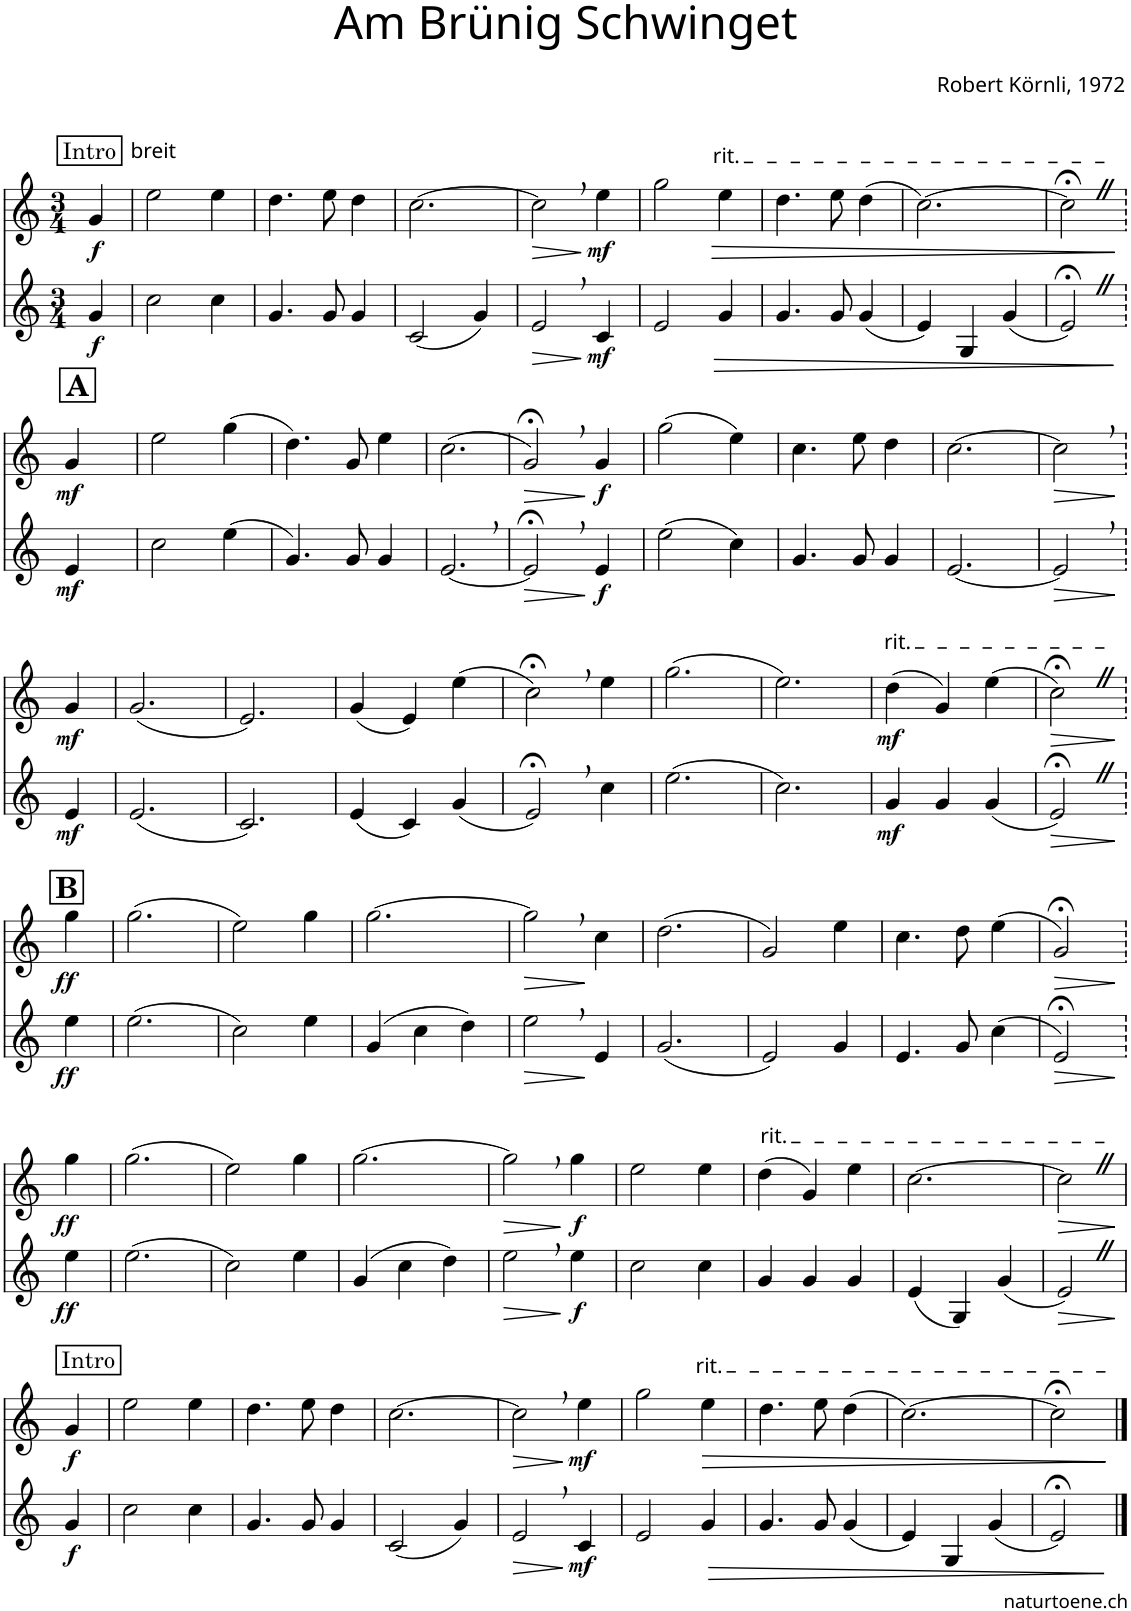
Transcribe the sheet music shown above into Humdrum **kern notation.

**kern	**dynam	**kern	**dynam
*part2	*part2	*part1	*part1
*staff2	*staff2	*staff1	*staff1
*I"Alphorn	*	*I"Alphorn	*
*clefG2	*	*clefG2	*
*Trd4c6	*	*Trd4c6	*
*k[]	*	*k[]	*
*M3/4	*	*M3/4	*
!!LO:REH:place=s1:a:cj:fs=11:t=Intro
=	=	=	=
!	!	!LO:TX:a:t=breit	!
!	!LO:DY:b	!	!LO:DY:b
4g/	f	4g/	f
=1	=1	=1	=1
2cc\	.	2ee\	.
4cc\	.	4ee\	.
=2	=2	=2	=2
4.g/	.	4.dd\	.
8g/	.	8ee\	.
4g/	.	4dd\	.
=3	=3	=3	=3
(2c/	.	[2.cc\	.
4g/)	.	.	.
=4	=4	=4	=4
!	!LO:HP:b	!	!LO:HP:b
2e,/	>	2cc,\]	>
!	!LO:DY:n=1:b	!	!LO:DY:n=1:b
4c/	] mf	4ee\	] mf
=5	=5	=5	=5
2e/	.	2gg\	.
!	!	!LO:TX:a:t=rit.	!
!	!LO:HP:b	!	!
4g/	>	4ee\	.
=6	=6	=6	=6
!	!	!	!LO:HP:b
4.g/	.	4.dd\	>
8g/	.	8ee\	.
(4g/	.	(4dd\	.
=7	=7	=7	=7
4e/)	.	[2.cc\)	.
4G/	.	.	.
(4g/	.	.	.
=8	=8	=8	=8
2e;<Z/)	.	2cc;<Z\]	.
.	]	.	]
!!LO:LB:g=z
!!LO:REH:place=s1:a:B:cj:fs=14:t=A
=8X1	=8X1	=8X1	=8X1
!	!LO:DY:b	!	!LO:DY:b
4e/	mf	4g/	mf
=9	=9	=9	=9
2cc\	.	2ee\	.
(4ee\	.	(4gg\	.
=10	=10	=10	=10
4.g/)	.	4.dd\)	.
8g/	.	8g/	.
4g/	.	4ee\	.
=11	=11	=11	=11
[2.e/	.	(2.cc\	.
=12	=12	=12	=12
!	!LO:HP:b	!	!LO:HP:b
2e;<,/]	>	2g;<,/)	>
!	!LO:DY:n=1:b	!	!LO:DY:n=1:b
4e/	] f	4g/	] f
=13	=13	=13	=13
(2ee\	.	(2gg\	.
4cc\)	.	4ee\)	.
=14	=14	=14	=14
4.g/	.	4.cc\	.
8g/	.	8ee\	.
4g/	.	4dd\	.
=15	=15	=15	=15
[2.e/	.	[2.cc\	.
=16	=16	=16	=16
!	!LO:HP:b	!	!LO:HP:b
2e,/]	>	2cc,\]	>
.	]	.	]
!!LO:LB:g=z
=16X2	=16X2	=16X2	=16X2
!	!LO:DY:b	!	!LO:DY:b
4e/	mf	4g/	mf
=17	=17	=17	=17
(2.e/	.	(2.g/	.
=18	=18	=18	=18
2.c/)	.	2.e/)	.
=19	=19	=19	=19
(4e/	.	(4g/	.
4c/)	.	4e/)	.
(4g/	.	(4ee\	.
=20	=20	=20	=20
2e;<,/)	.	2cc;<,\)	.
4cc\	.	4ee\	.
=21	=21	=21	=21
(2.ee\	.	(2.gg\	.
=22	=22	=22	=22
2.cc\)	.	2.ee\)	.
=23	=23	=23	=23
!	!	!LO:TX:a:t=rit.	!
!	!LO:DY:b	!	!LO:DY:b
4g/	mf	(4dd\	mf
4g/	.	4g/)	.
(4g/	.	(4ee\	.
=24	=24	=24	=24
!	!LO:HP:b	!	!LO:HP:b
2e;<Z/)	>	2cc;<Z\)	>
.	]	.	]
!!LO:LB:g=z
=24X3	=24X3	=24X3	=24X3
!!LO:REH:place=s1:a:B:cj:fs=14:t=B
!	!LO:DY:b	!	!LO:DY:b
4ee\	ff	4gg\	ff
=25	=25	=25	=25
(2.ee\	.	(2.gg\	.
=26	=26	=26	=26
2cc\)	.	2ee\)	.
4ee\	.	4gg\	.
=27	=27	=27	=27
(4g/	.	[2.gg\	.
4cc\	.	.	.
4dd\)	.	.	.
=28	=28	=28	=28
!	!LO:HP:b	!	!LO:HP:b
2ee,\	>	2gg,\]	>
4e/	]	4cc\	]
=29	=29	=29	=29
(2.g/	.	(2.dd\	.
=30	=30	=30	=30
2e/)	.	2g/)	.
4g/	.	4ee\	.
=31	=31	=31	=31
4.e/	.	4.cc\	.
8g/	.	8dd\	.
(4cc\	.	(4ee\	.
=32	=32	=32	=32
!	!LO:HP:b	!	!LO:HP:b
2e;</)	>	2g;</)	>
.	]	.	]
!!LO:LB:g=z
=32X4	=32X4	=32X4	=32X4
!	!LO:DY:b	!	!LO:DY:b
4ee\	ff	4gg\	ff
=33	=33	=33	=33
(2.ee\	.	(2.gg\	.
=34	=34	=34	=34
2cc\)	.	2ee\)	.
4ee\	.	4gg\	.
=35	=35	=35	=35
(4g/	.	[2.gg\	.
4cc\	.	.	.
4dd\)	.	.	.
=36	=36	=36	=36
!	!LO:HP:b	!	!LO:HP:b
2ee,\	>	2gg,\]	>
!	!LO:DY:n=1:b	!	!LO:DY:n=1:b
4ee\	] f	4gg\	] f
=37	=37	=37	=37
2cc\	.	2ee\	.
4cc\	.	4ee\	.
=38	=38	=38	=38
!	!	!LO:TX:a:t=rit.	!
4g/	.	(4dd\	.
4g/	.	4g/)	.
4g/	.	4ee\	.
=39	=39	=39	=39
(4e/	.	[2.cc\	.
4G/)	.	.	.
(4g/	.	.	.
=40	=40	=40	=40
!	!LO:HP:b	!	!LO:HP:b
2eZ/)	>	2ccZ\]	>
.	]	.	]
!!LO:LB:g=z
!!LO:REH:place=s1:a:cj:fs=11:t=Intro
=40X5	=40X5	=40X5	=40X5
!	!LO:DY:b	!	!LO:DY:b
4g/	f	4g/	f
=41	=41	=41	=41
2cc\	.	2ee\	.
4cc\	.	4ee\	.
=42	=42	=42	=42
4.g/	.	4.dd\	.
8g/	.	8ee\	.
4g/	.	4dd\	.
=43	=43	=43	=43
(2c/	.	[2.cc\	.
4g/)	.	.	.
=44	=44	=44	=44
!	!LO:HP:b	!	!LO:HP:b
2e,/	>	2cc,\]	>
!	!LO:DY:n=1:b	!	!LO:DY:n=1:b
4c/	] mf	4ee\	] mf
=45	=45	=45	=45
2e/	.	2gg\	.
!	!	!LO:TX:a:t=rit.	!
!	!LO:HP:b	!	!LO:HP:b
4g/	>	4ee\	>
=46	=46	=46	=46
4.g/	.	4.dd\	.
8g/	.	8ee\	.
(4g/	.	(4dd\	.
=47	=47	=47	=47
4e/)	.	[2.cc\)	.
4G/	.	.	.
(4g/	.	.	.
=48	=48	=48	=48
2e;</)	.	2cc;<\]	.
.	]	.	]
==	==	==	==
*-	*-	*-	*-
